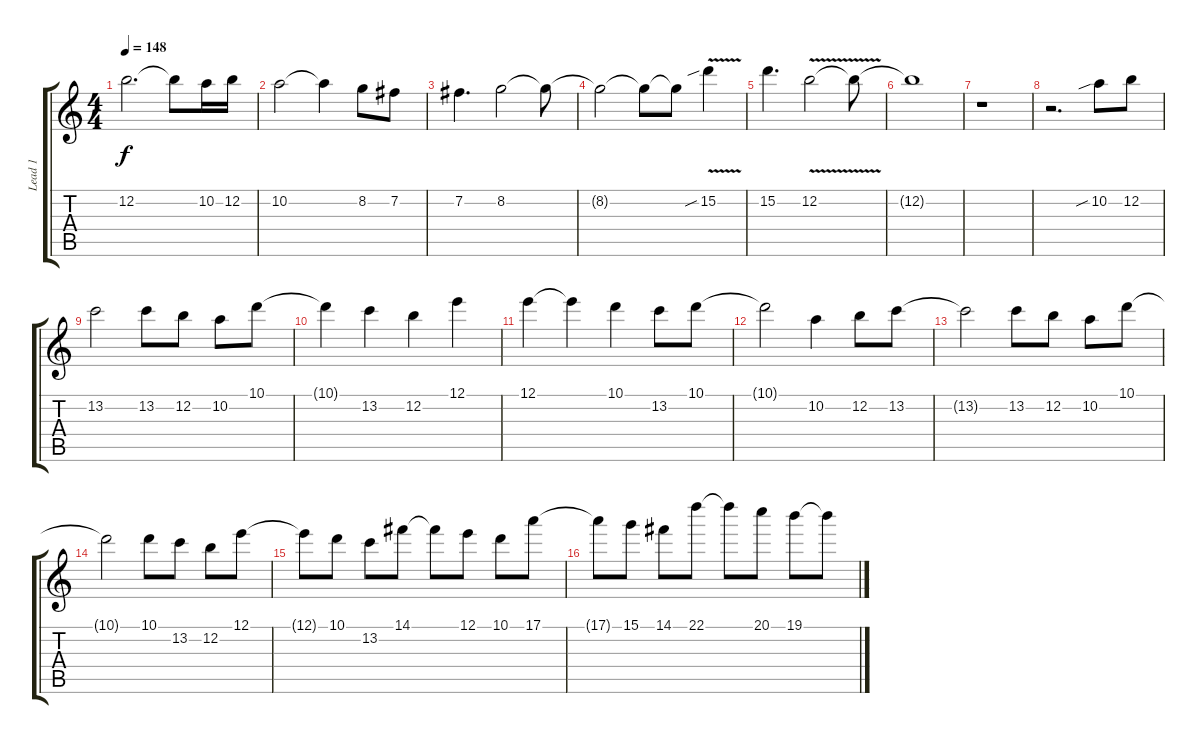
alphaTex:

\track ("Lead 1" "Lead 1") {instrument overdrivenguitar}
\staff {score tabs}
\tuning (E4 B3 G3 D3 A2 E2) {hide}
\ts (4 4)
\tempo 148
\clef g2
\ks c
12.2.2{d dy f volume 14} 12.2{t}.8 10.2.16 12.2.16 |
10.2.2 10.2{t}.4 8.2.8 7.2.8 |
7.2.4{d} 8.2.2 8.2{t}.8 |
8.2{t}.2 8.2{t}.8 8.2{t}.8 15.2{v sib}.4 |
15.2.4{d} 12.2{v}.2 12.2{t}.8 |
12.2{t}.1{volume 0} |
r.1 |
r.2{d volume 14} 10.2{sib}.8 12.2.8 |
13.2.2 13.2.8 12.2.8 10.2.8 10.1.8 |
10.1{t}.4 13.2.4 12.2.4 12.1.4 |
12.1.4 12.1{t}.4 10.1.4 13.2.8 10.1.8 |
10.1{t}.2 10.2.4 12.2.8 13.2.8 |
13.2{t}.2 13.2.8 12.2.8 10.2.8 10.1.8 |
10.1{t}.2 10.1.8 13.2.8 12.2.8 12.1.8 |
12.1{t}.8 10.1.8 13.2.8 14.1.8 14.1{t}.8 12.1.8 10.1.8 17.1.8 |
17.1{t}.8 15.1.8 14.1.8 22.1.8 22.1{t}.8 20.1.8 19.1.8 19.1{t}.8
